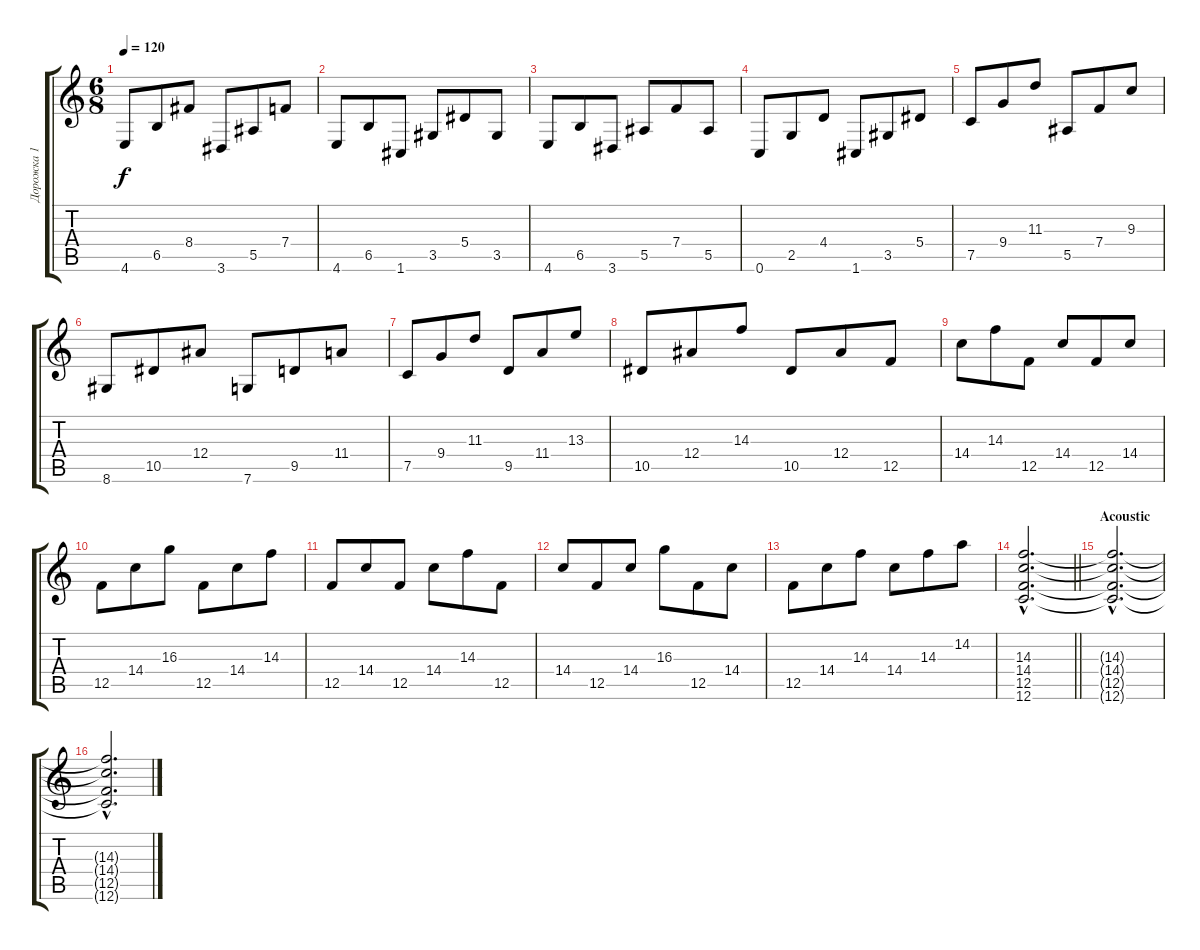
\track ("Дорожка 1" "Дорожка 1") {instrument distortionguitar}
\staff {score tabs}
\tuning (C4 G3 Eb3 Bb2 F2 C2) {hide}
\ts (6 8)
\tempo 120
\clef g2
\ks c
4.6.8{dy f} 6.5.8 8.4.8 3.6.8 5.5.8 7.4.8 |
4.6.8 6.5.8 1.6.8 3.5.8 5.4.8 3.5.8 |
4.6.8 6.5.8 3.6.8 5.5.8 7.4.8 5.5.8 |
0.6.8 2.5.8 4.4.8 1.6.8 3.5.8 5.4.8 |
7.5.8 9.4.8 11.3.8 5.5.8 7.4.8 9.3.8 |
8.6.8 10.5.8 12.4.8 7.6.8 9.5.8 11.4.8 |
7.5.8 9.4.8 11.3.8 9.5.8 11.4.8 13.3.8 |
10.5.8 12.4.8 14.3.8 10.5.8 12.4.8 12.5.8 |
14.4.8 14.3.8 12.5.8 14.4.8 12.5.8 14.4.8 |
12.5.8 14.4.8 16.3.8 12.5.8 14.4.8 14.3.8 |
12.5.8 14.4.8 12.5.8 14.4.8 14.3.8 12.5.8 |
14.4.8 12.5.8 14.4.8 16.3.8 12.5.8 14.4.8 |
12.5.8 14.4.8 14.3.8 14.4.8 14.3.8 14.2.8 |
\barLineRight lightlight
(14.3{hac} 14.4{hac} 12.5{hac} 12.6{hac}).2{d} |
\section ("" "Acoustic")
(14.3{hac t} 14.4{hac t} 12.5{hac t} 12.6{hac t}).2{d} |
(14.3{hac t} 14.4{hac t} 12.5{hac t} 12.6{hac t}).2{d}
